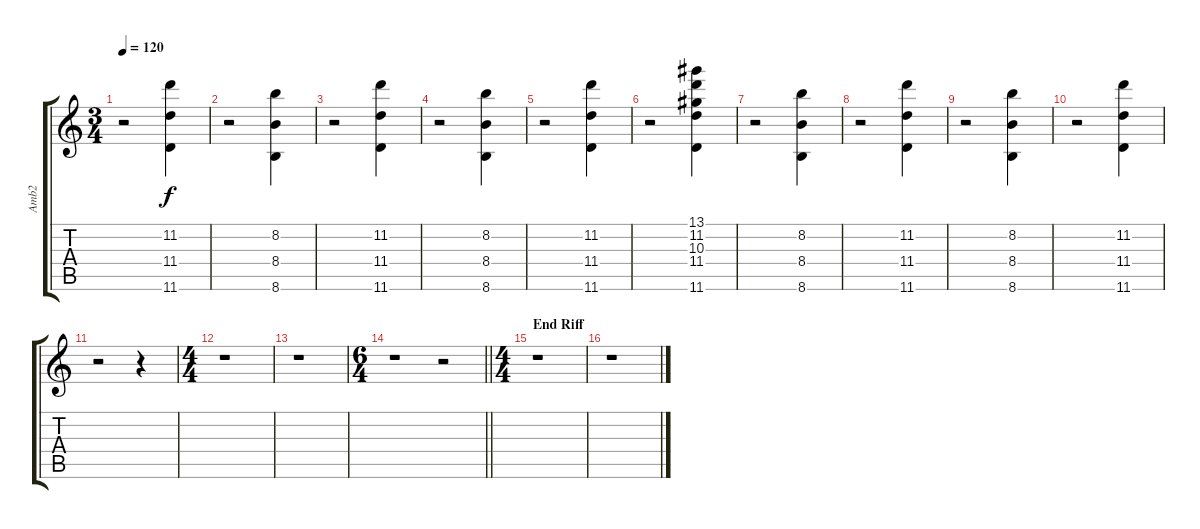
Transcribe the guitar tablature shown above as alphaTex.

\track ("Amb2" "Amb2") {instrument acousticguitarsteel}
\staff {score tabs}
\tuning (G4 Eb4 Bb3 Eb3 Bb2 Eb2) {hide}
\ts (3 4)
\tempo 120
\clef g2
\ks c
r.2{dy f} (11.2 11.4 11.6).4 |
r.2 (8.2 8.4 8.6).4 |
r.2 (11.2 11.4 11.6).4 |
r.2 (8.2 8.4 8.6).4 |
r.2 (11.2 11.4 11.6).4 |
r.2 (13.1 11.2 10.3 11.4 11.6).4 |
r.2 (8.2 8.4 8.6).4 |
r.2 (11.2 11.4 11.6).4 |
r.2 (8.2 8.4 8.6).4 |
r.2 (11.2 11.4 11.6).4 |
r.2 r.4 |
\ts (4 4)
r.1 |
r.1 |
\ts (6 4)
\barLineRight lightlight
r.1 r.2 |
\ts (4 4)
\section ("" "End Riff")
r.1 |
r.1
